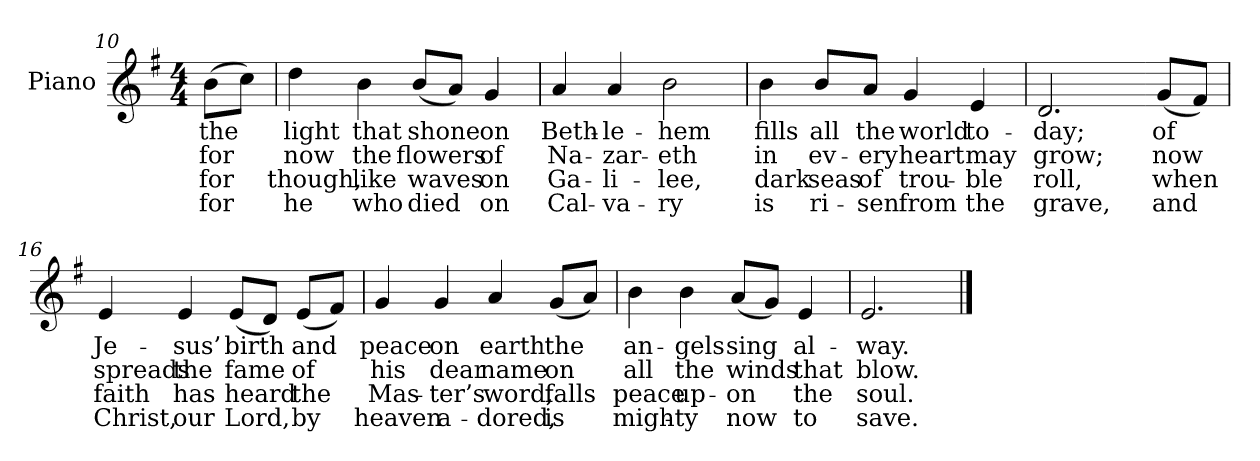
**kern	**text	**text	**text	**text
*part1	*part1	*part1	*part1	*part1
*staff1	*staff1	*staff1	*staff1	*staff1
*I"Piano	*	*	*	*
*I'Pno.	*	*	*	*
*clefG2	*	*	*	*
*k[f#]	*	*	*	*
*G:	*	*	*	*
*M4/4	*	*	*	*
=10	=10	=10	=10	=10
!	!LO:LY:b:color=#000000	!LO:LY:b:color=#000000	!LO:LY:b:color=#000000	!LO:LY:b:color=#000000
(8bi\L	the	for	for	for
8cci\J)	.	.	.	.
=11	=11	=11	=11	=11
!	!LO:LY:b:color=#000000	!LO:LY:b:color=#000000	!LO:LY:b:color=#000000	!LO:LY:b:color=#000000
4ddi\	light	now	though,	he
!	!LO:LY:b:color=#000000	!LO:LY:b:color=#000000	!LO:LY:b:color=#000000	!LO:LY:b:color=#000000
4bi\	that	the	like	who
!	!LO:LY:b:color=#000000	!LO:LY:b:color=#000000	!LO:LY:b:color=#000000	!LO:LY:b:color=#000000
(8bi/L	shone	flowers	waves	died
8ai/J)	.	.	.	.
!	!LO:LY:b:color=#000000	!LO:LY:b:color=#000000	!LO:LY:b:color=#000000	!LO:LY:b:color=#000000
4gi/	on	of	on	on
!!LO:LB:g=z
=12	=12	=12	=12	=12
!	!LO:LY:b:color=#000000	!LO:LY:b:color=#000000	!LO:LY:b:color=#000000	!LO:LY:b:color=#000000
4ai/	Beth-	Na-	Ga-	-Cal-
!	!LO:LY:b:color=#000000	!LO:LY:b:color=#000000	!LO:LY:b:color=#000000	!LO:LY:b:color=#000000
4ai/	-le-	-zar-	-li-	-va-
!	!LO:LY:b:color=#000000	!LO:LY:b:color=#000000	!LO:LY:b:color=#000000	!LO:LY:b:color=#000000
2bi\	-hem	-eth	-lee,	ry
=13	=13	=13	=13	=13
!	!LO:LY:b:color=#000000	!LO:LY:b:color=#000000	!LO:LY:b:color=#000000	!LO:LY:b:color=#000000
4bi\	fills	in	dark	is
!	!LO:LY:b:color=#000000	!LO:LY:b:color=#000000	!LO:LY:b:color=#000000	!LO:LY:b:color=#000000
8bi/L	all	ev-	seas	ri-
!	!LO:LY:b:color=#000000	!LO:LY:b:color=#000000	!LO:LY:b:color=#000000	!LO:LY:b:color=#000000
8ai/J	the	-ery	-of	sen
!	!LO:LY:b:color=#000000	!LO:LY:b:color=#000000	!LO:LY:b:color=#000000	!LO:LY:b:color=#000000
4gi/	world	heart	trou-	-from
!	!LO:LY:b:color=#000000	!LO:LY:b:color=#000000	!LO:LY:b:color=#000000	!LO:LY:b:color=#000000
4ei/	to-	may	ble	the
=14	=14	=14	=14	=14
!	!LO:LY:b:color=#000000	!LO:LY:b:color=#000000	!LO:LY:b:color=#000000	!LO:LY:b:color=#000000
2.di/	-day;	grow;	roll,	grave,
=15-	=15-	=15-	=15-	=15-
!	!LO:LY:b:color=#000000	!LO:LY:b:color=#000000	!LO:LY:b:color=#000000	!LO:LY:b:color=#000000
(8gi/L	of	now	when	and
8f#i/J)	.	.	.	.
!!LO:LB:g=z
=16	=16	=16	=16	=16
!	!LO:LY:b:color=#000000	!LO:LY:b:color=#000000	!LO:LY:b:color=#000000	!LO:LY:b:color=#000000
4ei/	Je-	spreads	faith	Christ,
!	!LO:LY:b:color=#000000	!LO:LY:b:color=#000000	!LO:LY:b:color=#000000	!LO:LY:b:color=#000000
4ei/	-sus’	the	has	our
!	!LO:LY:b:color=#000000	!LO:LY:b:color=#000000	!LO:LY:b:color=#000000	!LO:LY:b:color=#000000
(8ei/L	birth	fame	heard	Lord,
8di/J)	.	.	.	.
!	!LO:LY:b:color=#000000	!LO:LY:b:color=#000000	!LO:LY:b:color=#000000	!LO:LY:b:color=#000000
(8ei/L	and	of	the	by
8f#i/J)	.	.	.	.
=17	=17	=17	=17	=17
!	!LO:LY:b:color=#000000	!LO:LY:b:color=#000000	!LO:LY:b:color=#000000	!LO:LY:b:color=#000000
4gi/	peace	his	Mas-	-heaven
!	!LO:LY:b:color=#000000	!LO:LY:b:color=#000000	!LO:LY:b:color=#000000	!LO:LY:b:color=#000000
4gi/	on	dear	ter’s	a-
!	!LO:LY:b:color=#000000	!LO:LY:b:color=#000000	!LO:LY:b:color=#000000	!LO:LY:b:color=#000000
4ai/	earth	name	-word,	dored,
!	!LO:LY:b:color=#000000	!LO:LY:b:color=#000000	!LO:LY:b:color=#000000	!LO:LY:b:color=#000000
(8gi/L	the	on	falls	is
8ai/J)	.	.	.	.
!!LO:PB:g=z
=18	=18	=18	=18	=18
!	!LO:LY:b:color=#000000	!LO:LY:b:color=#000000	!LO:LY:b:color=#000000	!LO:LY:b:color=#000000
4bi\	an-	all	peace	migh-
!	!LO:LY:b:color=#000000	!LO:LY:b:color=#000000	!LO:LY:b:color=#000000	!LO:LY:b:color=#000000
4bi\	-gels	the	-up-	-ty
!	!LO:LY:b:color=#000000	!LO:LY:b:color=#000000	!LO:LY:b:color=#000000	!LO:LY:b:color=#000000
(8ai/L	sing	winds	on	now
8gi/J)	.	.	.	.
!	!LO:LY:b:color=#000000	!LO:LY:b:color=#000000	!LO:LY:b:color=#000000	!LO:LY:b:color=#000000
4ei/	al-	that	the	to
=19	=19	=19	=19	=19
!	!LO:LY:b:color=#000000	!LO:LY:b:color=#000000	!LO:LY:b:color=#000000	!LO:LY:b:color=#000000
2.ei/	-way.	blow.	soul.	save.
==	==	==	==	==
*-	*-	*-	*-	*-
